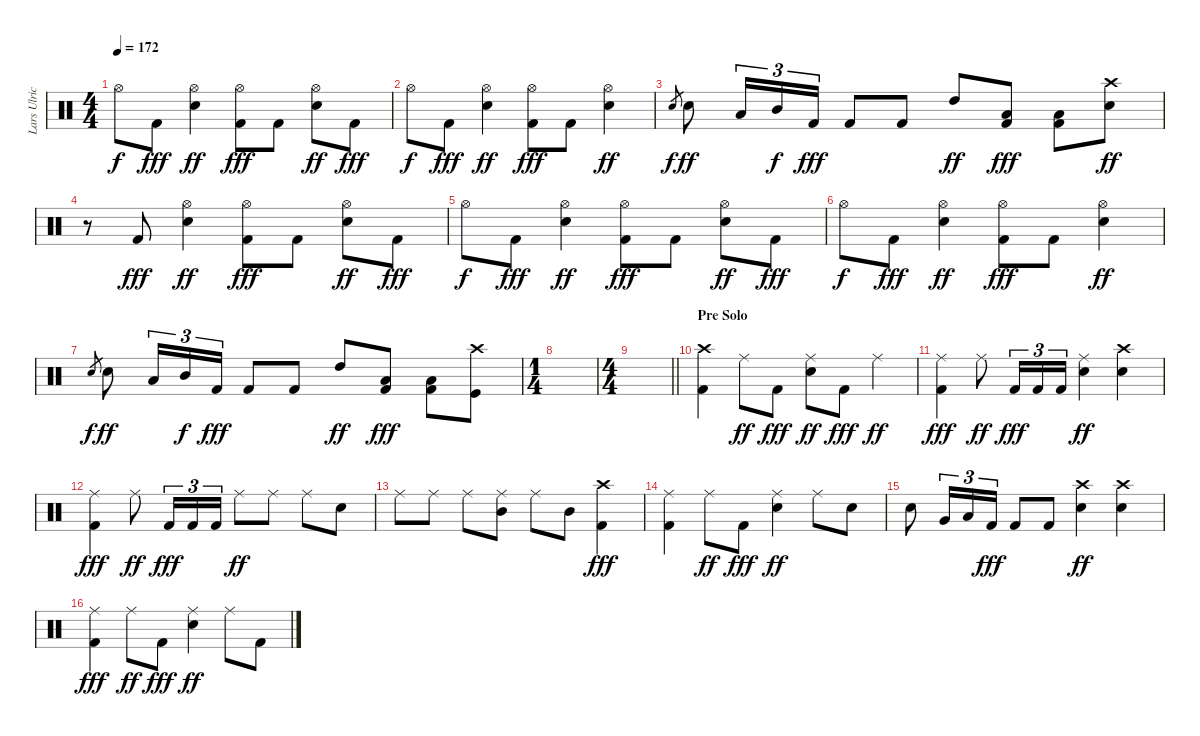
\track ("Lars Ulrich" "Lars Ulric") {instrument percussion}
\staff {score}
\articulation defaults
\ts (4 4)
\tempo 172
\clef neutral
\ks c "Hi-Hat (open)".8{dy f} "Kick (hit) 2".8{dy fff}
("Hi-Hat (open)" "Snare (hit) 2").4{dy ff} ("Hi-Hat (open)" "Kick (hit) 2").8{dy fff} "Kick (hit) 2".8 ("Hi-Hat (open)" "Snare (hit) 2").8{dy ff} "Kick (hit) 2".8{dy fff} |
"Hi-Hat (open)".8{dy f} "Kick (hit) 2".8{dy fff} ("Hi-Hat (open)" "Snare (hit) 2").4{dy ff} ("Hi-Hat (open)" "Kick (hit) 2").8{dy fff} "Kick (hit) 2".8 ("Hi-Hat (open)" "Snare (hit) 2").4{dy ff} |
"Snare (hit) 2"{sl}.8{gr dy f} "Snare (hit) 2".8{dy ff} "Low Tom (hit)".16{tu (3 2)} "Mid Tom (hit)".16{tu (3 2) dy f} "Kick (hit) 2".16{tu (3 2) dy fff} "Kick (hit) 2".8 "Kick (hit) 2".8 "High Tom (hit)".8{dy ff} ("Low Floor Tom (hit)" "Kick (hit) 2").8{dy fff} ("Low Floor Tom (hit)" "Kick (hit) 2").8 ("Crash high (hit)" "Snare (hit) 2").8{dy ff} |
r.8 "Kick (hit) 2".8{dy fff} ("Hi-Hat (open)" "Snare (hit) 2").4{dy ff} ("Hi-Hat (open)" "Kick (hit) 2").8{dy fff} "Kick (hit) 2".8 ("Hi-Hat (open)" "Snare (hit) 2").8{dy ff} "Kick (hit) 2".8{dy fff} |
"Hi-Hat (open)".8{dy f} "Kick (hit) 2".8{dy fff} ("Hi-Hat (open)" "Snare (hit) 2").4{dy ff} ("Hi-Hat (open)" "Kick (hit) 2").8{dy fff} "Kick (hit) 2".8 ("Hi-Hat (open)" "Snare (hit) 2").8{dy ff} "Kick (hit) 2".8{dy fff} |
"Hi-Hat (open)".8{dy f} "Kick (hit) 2".8{dy fff} ("Hi-Hat (open)" "Snare (hit) 2").4{dy ff} ("Hi-Hat (open)" "Kick (hit) 2").8{dy fff} "Kick (hit) 2".8 ("Hi-Hat (open)" "Snare (hit) 2").4{dy ff} |
"Snare (hit) 2"{sl}.8{gr dy f} "Snare (hit) 2".8{dy ff} "Low Tom (hit)".16{tu (3 2)} "Mid Tom (hit)".16{tu (3 2) dy f} "Kick (hit) 2".16{tu (3 2) dy fff} "Kick (hit) 2".8 "Kick (hit) 2".8 "High Tom (hit)".8{dy ff} ("Low Floor Tom (hit)" "Kick (hit) 2").8{dy fff} ("Low Floor Tom (hit)" "Kick (hit) 2").8 ("Crash high (hit)" "Kick (hit)").8 |
\ts (1 4)
|
\ts (4 4)
\barLineRight lightlight
|
\section ("" "Pre Solo")
("Crash high (hit)" "Kick (hit) 2").4 "Ride (middle)".8{dy ff} "Kick (hit) 2".8{dy fff} ("Ride (middle)" "Snare (hit) 2").8{dy ff} "Kick (hit) 2".8{dy fff} "Ride (middle)".4{dy ff} |
("Ride (middle)" "Kick (hit) 2").4{dy fff} "Ride (middle)".8{dy ff} "Kick (hit) 2".16{tu (3 2) dy fff} "Kick (hit) 2".16{tu (3 2)} "Kick (hit) 2".16{tu (3 2)} ("Ride (middle)" "Snare (hit) 2").4{dy ff} ("Crash high (hit)" "Snare (hit) 2").4 |
("Ride (middle)" "Kick (hit) 2").4{dy fff} "Ride (middle)".8{dy ff} "Kick (hit) 2".16{tu (3 2) dy fff} "Kick (hit) 2".16{tu (3 2)} "Kick (hit) 2".16{tu (3 2)} "Ride (middle)".8{dy ff} "Ride (middle)".8 "Ride (middle)".8 "Snare (hit) 2".8 |
"Ride (middle)".8 "Ride (middle)".8 "Ride (middle)".8 ("Ride (middle)" "Mid Tom (hit)").8 "Ride (middle)".8 "Mid Tom (hit)".8 ("Crash high (hit)" "Kick (hit) 2").4{dy fff} |
("Ride (middle)" "Kick (hit) 2").4 "Ride (middle)".8{dy ff} "Kick (hit) 2".8{dy fff} ("Ride (middle)" "Snare (hit) 2").4{dy ff} "Ride (middle)".8 "Snare (hit) 2".8 |
"Snare (hit) 2".8 "Very Low Tom (hit)".16{tu (3 2)} "Low Tom (hit)".16{tu (3 2)} "Kick (hit) 2".16{tu (3 2) dy fff} "Kick (hit) 2".8 "Kick (hit) 2".8 ("Crash high (hit)" "Snare (hit) 2").4{dy ff} ("Crash high (hit)" "Snare (hit) 2").4 |
("Ride (middle)" "Kick (hit) 2").4{dy fff} "Ride (middle)".8{dy ff} "Kick (hit) 2".8{dy fff} ("Ride (middle)" "Snare (hit) 2").4{dy ff} "Ride (middle)".8 "Kick (hit) 2".8
